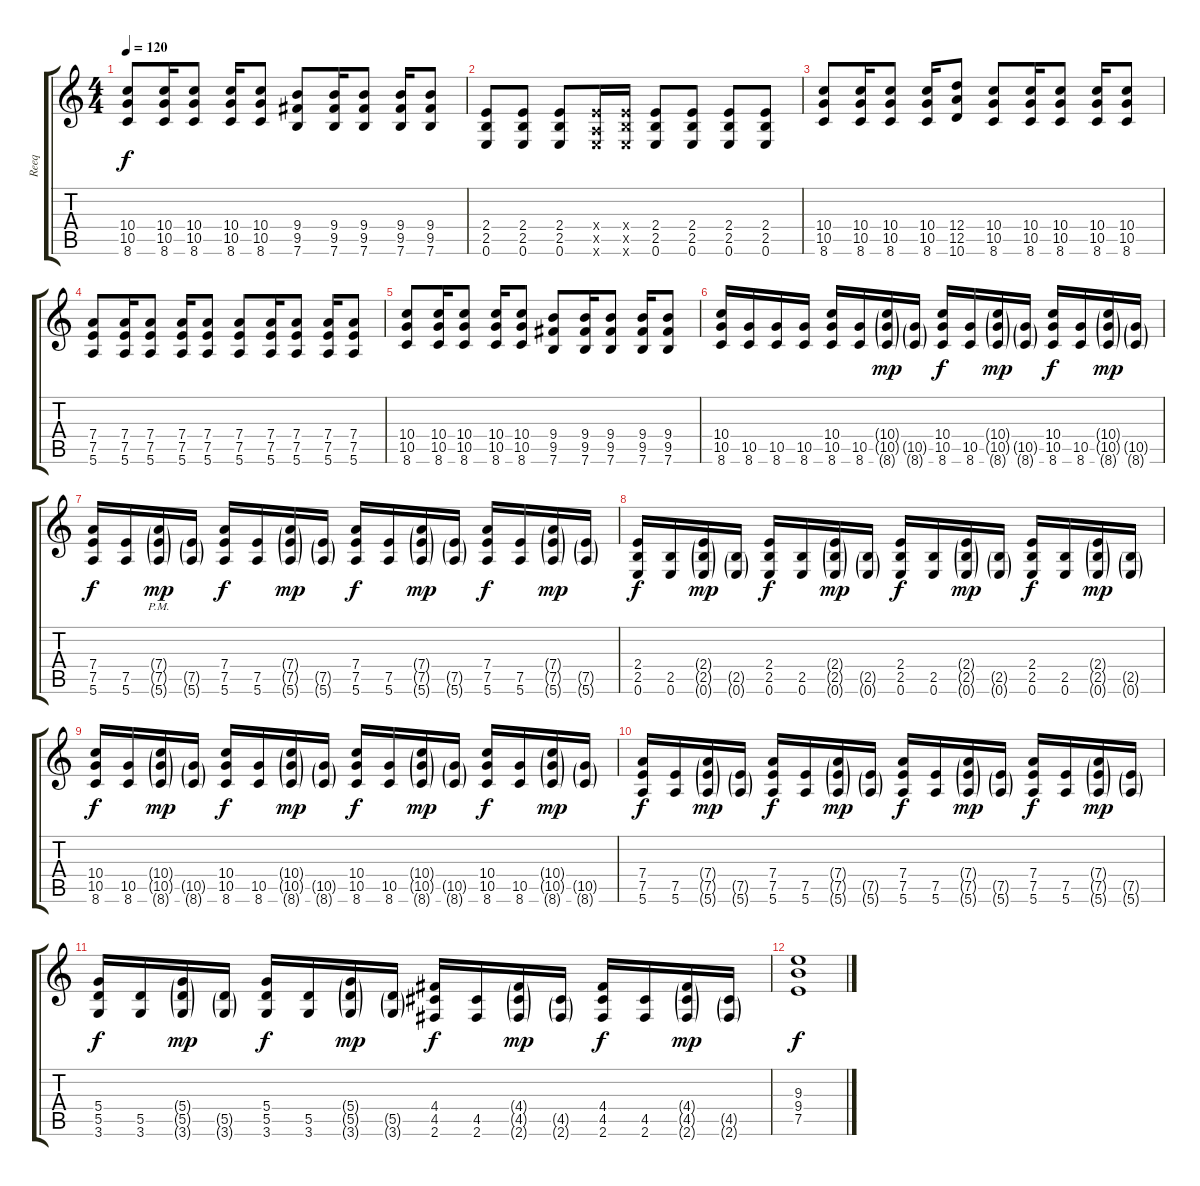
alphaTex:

\track ("Reeq" "Reeq") {instrument distortionguitar bank 2}
\staff {score tabs}
\tuning (E4 B3 G3 D3 A2 E2) {hide}
\ts (4 4)
\tempo 120
\clef g2
\ks c
(10.4 10.5 8.6).8{dy f} (10.4 10.5 8.6).16 (10.4 10.5 8.6).8 (10.4 10.5 8.6).16 (10.4 10.5 8.6).8 (9.4 9.5 7.6).8 (9.4 9.5 7.6).16 (9.4 9.5 7.6).8 (9.4 9.5 7.6).16 (9.4 9.5 7.6).8 |
(2.4 2.5 0.6).8 (2.4 2.5 0.6).8 (2.4 2.5 0.6).8 (2.4{x} 0.5{x} 0.6{x}).16 (2.4{x} 2.5{x} 0.6{x}).16 (2.4 2.5 0.6).8 (2.4 2.5 0.6).8 (2.4 2.5 0.6).8 (2.4 2.5 0.6).8 |
(10.4 10.5 8.6).8 (10.4 10.5 8.6).16 (10.4 10.5 8.6).8 (10.4 10.5 8.6).16 (12.4 12.5 10.6).8 (10.4 10.5 8.6).8 (10.4 10.5 8.6).16 (10.4 10.5 8.6).8 (10.4 10.5 8.6).16 (10.4 10.5 8.6).8 |
(7.4 7.5 5.6).8 (7.4 7.5 5.6).16 (7.4 7.5 5.6).8 (7.4 7.5 5.6).16 (7.4 7.5 5.6).8 (7.4 7.5 5.6).8 (7.4 7.5 5.6).16 (7.4 7.5 5.6).8 (7.4 7.5 5.6).16 (7.4 7.5 5.6).8 |
(10.4 10.5 8.6).8 (10.4 10.5 8.6).16 (10.4 10.5 8.6).8 (10.4 10.5 8.6).16 (10.4 10.5 8.6).8 (9.4 9.5 7.6).8 (9.4 9.5 7.6).16 (9.4 9.5 7.6).8 (9.4 9.5 7.6).16 (9.4 9.5 7.6).8 |
(10.4 10.5 8.6).16 (10.5 8.6).16 (10.5 8.6).16 (10.5 8.6).16 (10.4 10.5 8.6).16 (10.5 8.6).16 (10.4{g} 10.5{g} 8.6{g}).16{dy mp} (10.5{g} 8.6{g}).16 (10.4 10.5 8.6).16{dy f} (10.5 8.6).16 (10.4{g} 10.5{g} 8.6{g}).16{dy mp} (10.5{g} 8.6{g}).16 (10.4 10.5 8.6).16{dy f} (10.5 8.6).16 (10.4{g} 10.5{g} 8.6{g}).16{dy mp} (10.5{g} 8.6{g}).16 |
(7.4 7.5 5.6).16{dy f} (7.5 5.6).16 (7.4{g} 7.5{g} 5.6{g pm}).16{dy mp} (7.5{g} 5.6{g}).16 (7.4 7.5 5.6).16{dy f} (7.5 5.6).16 (7.4{g} 7.5{g} 5.6{g}).16{dy mp} (7.5{g} 5.6{g}).16 (7.4 7.5 5.6).16{dy f} (7.5 5.6).16 (7.4{g} 7.5{g} 5.6{g}).16{dy mp} (7.5{g} 5.6{g}).16 (7.4 7.5 5.6).16{dy f} (7.5 5.6).16 (7.4{g} 7.5{g} 5.6{g}).16{dy mp} (7.5{g} 5.6{g}).16 |
(2.4 2.5 0.6).16{dy f} (2.5 0.6).16 (2.4{g} 2.5{g} 0.6{g}).16{dy mp} (2.5{g} 0.6{g}).16 (2.4 2.5 0.6).16{dy f} (2.5 0.6).16 (2.4{g} 2.5{g} 0.6{g}).16{dy mp} (2.5{g} 0.6{g}).16 (2.4 2.5 0.6).16{dy f} (2.5 0.6).16 (2.4{g} 2.5{g} 0.6{g}).16{dy mp} (2.5{g} 0.6{g}).16 (2.4 2.5 0.6).16{dy f} (2.5 0.6).16 (2.4{g} 2.5{g} 0.6{g}).16{dy mp} (2.5{g} 0.6{g}).16 |
(10.4 10.5 8.6).16{dy f} (10.5 8.6).16 (10.4{g} 10.5{g} 8.6{g}).16{dy mp} (10.5{g} 8.6{g}).16 (10.4 10.5 8.6).16{dy f} (10.5 8.6).16 (10.4{g} 10.5{g} 8.6{g}).16{dy mp} (10.5{g} 8.6{g}).16 (10.4 10.5 8.6).16{dy f} (10.5 8.6).16 (10.4{g} 10.5{g} 8.6{g}).16{dy mp} (10.5{g} 8.6{g}).16 (10.4 10.5 8.6).16{dy f} (10.5 8.6).16 (10.4{g} 10.5{g} 8.6{g}).16{dy mp} (10.5{g} 8.6{g}).16 |
(7.4 7.5 5.6).16{dy f} (7.5 5.6).16 (7.4{g} 7.5{g} 5.6{g}).16{dy mp} (7.5{g} 5.6{g}).16 (7.4 7.5 5.6).16{dy f} (7.5 5.6).16 (7.4{g} 7.5{g} 5.6{g}).16{dy mp} (7.5{g} 5.6{g}).16 (7.4 7.5 5.6).16{dy f} (7.5 5.6).16 (7.4{g} 7.5{g} 5.6{g}).16{dy mp} (7.5{g} 5.6{g}).16 (7.4 7.5 5.6).16{dy f} (7.5 5.6).16 (7.4{g} 7.5{g} 5.6{g}).16{dy mp} (7.5{g} 5.6{g}).16 |
(5.4 5.5 3.6).16{dy f} (5.5 3.6).16 (5.4{g} 5.5{g} 3.6{g}).16{dy mp} (5.5{g} 3.6{g}).16 (5.4 5.5 3.6).16{dy f} (5.5 3.6).16 (5.4{g} 5.5{g} 3.6{g}).16{dy mp} (5.5{g} 3.6{g}).16 (4.4 4.5 2.6).16{dy f} (4.5 2.6).16 (4.4{g} 4.5{g} 2.6{g}).16{dy mp} (4.5{g} 2.6{g}).16 (4.4 4.5 2.6).16{dy f} (4.5 2.6).16 (4.4{g} 4.5{g} 2.6{g}).16{dy mp} (4.5{g} 2.6{g}).16 |
(9.3 9.4 7.5).1{dy f}
